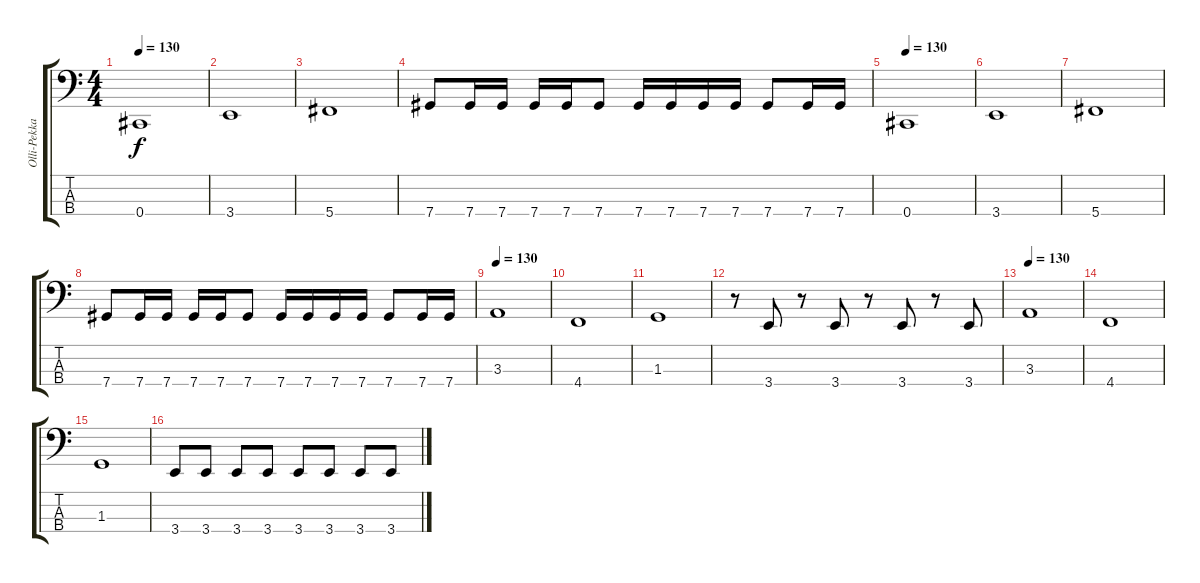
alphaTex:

\track ("Olli-Pekka Laine" "Olli-Pekka") {instrument electricbasspick}
\staff {score tabs}
\tuning (E2 B1 Gb1 Db1) {hide}
\ts (4 4)
\tempo 130
\clef f4
\ks c
0.4.1{dy f} |
3.4.1 |
5.4.1 |
7.4.8 7.4.16 7.4.16 7.4.16 7.4.16 7.4.8 7.4.16 7.4.16 7.4.16 7.4.16 7.4.8 7.4.16 7.4.16 |
\tempo 130
0.4.1 |
3.4.1 |
5.4.1 |
7.4.8 7.4.16 7.4.16 7.4.16 7.4.16 7.4.8 7.4.16 7.4.16 7.4.16 7.4.16 7.4.8 7.4.16 7.4.16 |
\tempo 130
3.3.1 |
4.4.1 |
1.3.1 |
r.8 3.4.8 r.8 3.4.8 r.8 3.4.8 r.8 3.4.8 |
\tempo 130
3.3.1 |
4.4.1 |
1.3.1 |
3.4.8 3.4.8 3.4.8 3.4.8 3.4.8 3.4.8 3.4.8 3.4.8
